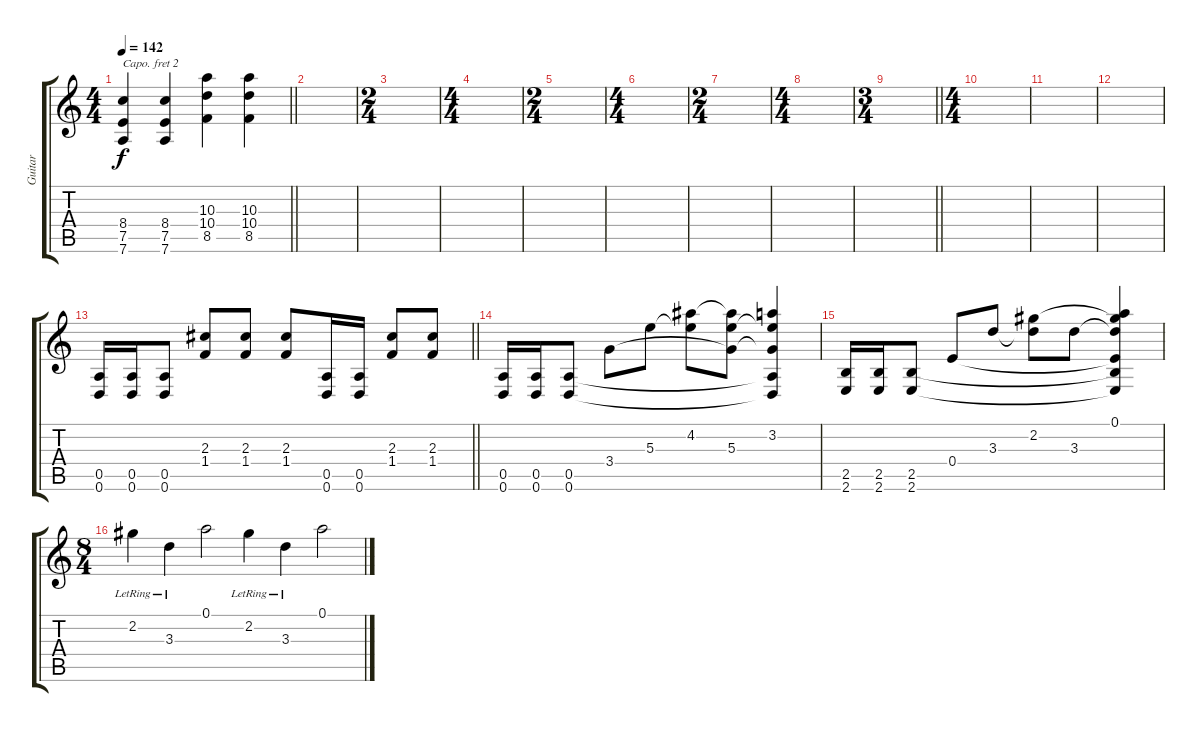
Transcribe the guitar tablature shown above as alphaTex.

\track ("Guitar" "Guitar") {instrument distortionguitar}
\staff {score tabs}
\capo 2
\tuning (G4 E4 A3 D3 G2 C2) {hide}
\ts (4 4)
\tempo 142
\clef g2
\barLineRight lightlight
\ks c
(8.4 7.5 7.6).4{dy f} (8.4 7.5 7.6).4 (10.3 10.4 8.5).4 (10.3 10.4 8.5).4 |
\section ("" "")
|
\ts (2 4)
|
\ts (4 4)
|
\ts (2 4)
|
\ts (4 4)
|
\ts (2 4)
|
\ts (4 4)
|
\ts (3 4)
\barLineRight lightlight
|
\ts (4 4)
|
|
|
\barLineRight lightlight
(0.5 0.6).16 (0.5 0.6).16 (0.5 0.6).8 (2.3 1.4).8 (2.3 1.4).8 (2.3 1.4).8 (0.5 0.6).16 (0.5 0.6).16 (2.3 1.4).8 (2.3 1.4).8 |
\section ("" "")
(0.5 0.6).16 (0.5 0.6).16 (0.5 0.6).8 3.4.8 5.3.8 (4.2 5.3{t}).8 (4.2{t} 5.3 3.4{t}).8 (3.2 5.3{t} 3.4{t} 0.5{t} 0.6{t}).4 |
(2.5 2.6).16 (2.5 2.6).16 (2.5 2.6).8 0.4.8 3.3.8 (2.2 3.3{t}).8 3.3.8 (0.1 2.2{t} 3.3{t} 0.4{t} 2.5{t} 2.6{t}).4 |
\ts (8 4)
2.2{lr}.4 3.3{lr}.4 0.1.2 2.2{lr}.4 3.3{lr}.4 0.1.2
